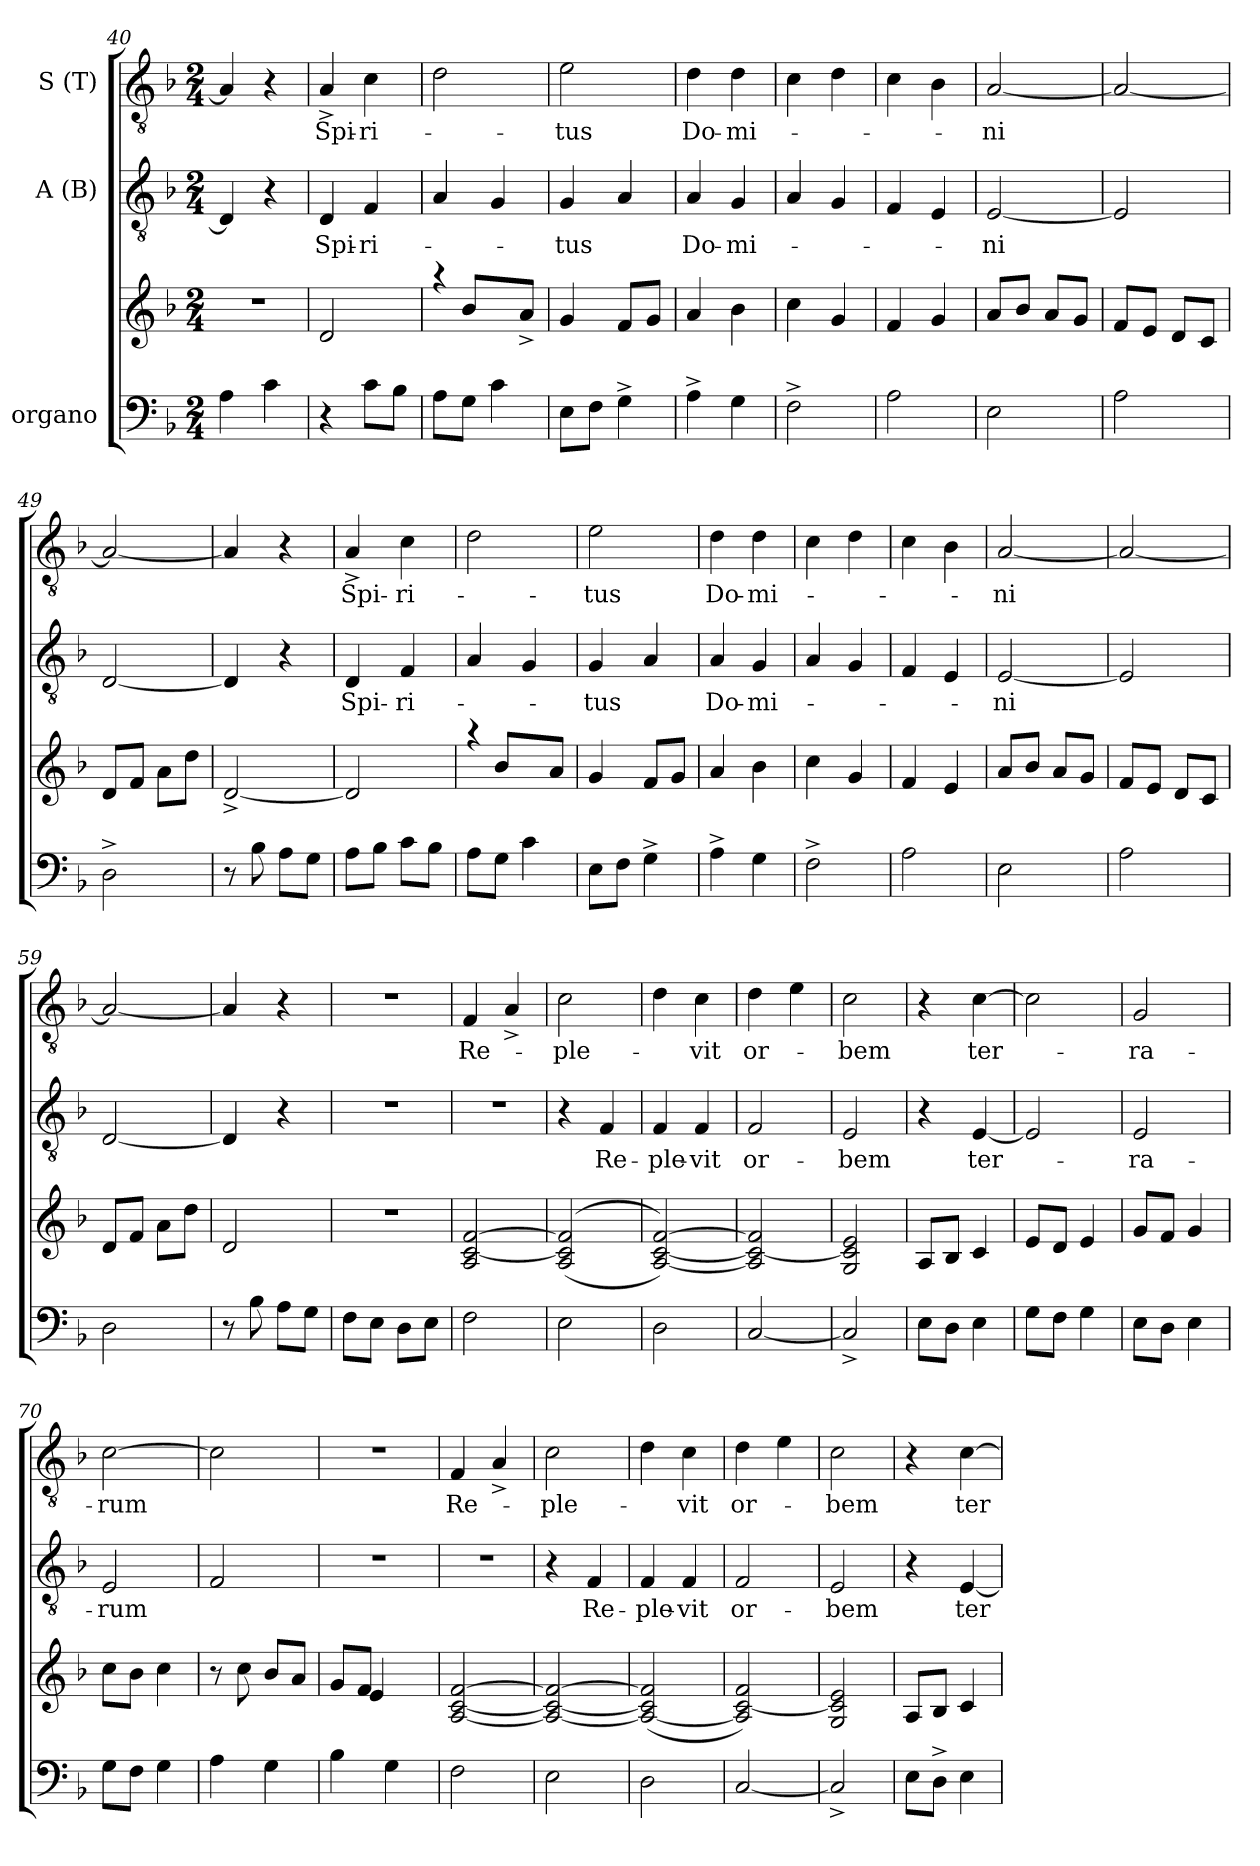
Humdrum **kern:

**kern	**kern	**kern	**text	**kern	**text
*part3	*part3	*part2	*part2	*part1	*part1
*staff4	*staff3	*staff2	*staff2	*staff1	*staff1
*I"organo	*	*I"A (B)	*	*I"S (T)	*
*clefF4	*clefG2	*clefGv2	*	*clefGv2	*
*k[b-]	*k[b-]	*k[b-]	*	*k[b-]	*
*F:	*F:	*F:	*	*F:	*
*M2/4	*M2/4	*M2/4	*	*M2/4	*
=40	=40	=40	=40	=40	=40
!	!LO:N:vis=1	!	!	!	!
4A\	2r	4D/]	.	4A/]	.
4c\	.	4r	.	4r	.
=41	=41	=41	=41	=41	=41
!	!	!	!LO:LY:b	!	!LO:LY:b
4r	2d/	4D/	Spi-	4A^</	Spi-
!	!	!	!LO:LY:b	!	!LO:LY:b
8c\L	.	4F/	-ri-	4c\	-ri-
8B-\J	.	.	.	.	.
!!LO:PB:g=z
=42	=42	=42	=42	=42	=42
*	*^	*	*	*	*
8A\L	4raa	8ryy	4A/	.	2d\	.
8G\J	.	8b-/L	.	.	.	.
4c\	4ryy	8ryy	4G/	.	.	.
.	.	8a^>/J	.	.	.	.
=43	=43	=43	=43	=43	=43	=43
!	!	!	!	!LO:LY:b	!	!LO:LY:b
*	*v	*v	*	*	*	*
8E\L	4g/	4G/	-tus	2e\	-tus
8F\J	.	.	.	.	.
4G^>\	8f/L	4A/	.	.	.
.	8g/J	.	.	.	.
=44	=44	=44	=44	=44	=44
!	!	!	!LO:LY:b	!	!LO:LY:b
4A^>\	4a/	4A/	Do-	4d\	Do-
!	!	!	!LO:LY:b	!	!LO:LY:b
4G\	4b-\	4G/	-mi-	4d\	-mi-
=45	=45	=45	=45	=45	=45
2F^>\	4cc\	4A/	.	4c\	.
.	4g/	4G/	.	4d\	.
=46	=46	=46	=46	=46	=46
2A\	4f/	4F/	.	4c\	.
.	4g/	4E/	.	4B-\	.
=47	=47	=47	=47	=47	=47
!	!	!	!LO:LY:b	!	!LO:LY:b
2E\	8a/L	[<2E/	-ni	[<2A/	-ni
.	8b-/J	.	.	.	.
.	8a/L	.	.	.	.
.	8g/J	.	.	.	.
=48	=48	=48	=48	=48	=48
2A\	8f/L	2E/]	.	2A/_	.
.	8e/J	.	.	.	.
.	8d/L	.	.	.	.
.	8c/J	.	.	.	.
=49	=49	=49	=49	=49	=49
2D^>\	8d/L	[<2D/	.	2A/_	.
.	8f/J	.	.	.	.
.	8a\L	.	.	.	.
.	8dd\J	.	.	.	.
=50	=50	=50	=50	=50	=50
8r	[<2d^</	4D/]	.	4A/]	.
8B-\	.	.	.	.	.
8A\L	.	4r	.	4r	.
8G\J	.	.	.	.	.
=51	=51	=51	=51	=51	=51
!	!	!	!LO:LY:b	!	!LO:LY:b
8A\L	2d/]	4D/	Spi-	4A^</	Spi-
8B-\J	.	.	.	.	.
!	!	!	!LO:LY:b	!	!LO:LY:b
8c\L	.	4F/	-ri-	4c\	-ri-
8B-\J	.	.	.	.	.
=52	=52	=52	=52	=52	=52
*	*^	*	*	*	*
8A\L	4raa	8ryy	4A/	.	2d\	.
8G\J	.	8b-/L	.	.	.	.
4c\	4ryy	8ryy	4G/	.	.	.
.	.	8a/J	.	.	.	.
!!LO:LB:g=z
=53	=53	=53	=53	=53	=53	=53
!	!	!	!	!LO:LY:b	!	!LO:LY:b
*	*v	*v	*	*	*	*
8E\L	4g/	4G/	-tus	2e\	-tus
8F\J	.	.	.	.	.
4G^>\	8f/L	4A/	.	.	.
.	8g/J	.	.	.	.
=54	=54	=54	=54	=54	=54
!	!	!	!LO:LY:b	!	!LO:LY:b
4A^>\	4a/	4A/	Do-	4d\	Do-
!	!	!	!LO:LY:b	!	!LO:LY:b
4G\	4b-\	4G/	-mi-	4d\	-mi-
=55	=55	=55	=55	=55	=55
2F^>\	4cc\	4A/	.	4c\	.
.	4g/	4G/	.	4d\	.
=56	=56	=56	=56	=56	=56
2A\	4f/	4F/	.	4c\	.
.	4e/	4E/	.	4B-\	.
=57	=57	=57	=57	=57	=57
!	!	!	!LO:LY:b	!	!LO:LY:b
2E\	8a/L	[<2E/	-ni	[<2A/	-ni
.	8b-/J	.	.	.	.
.	8a/L	.	.	.	.
.	8g/J	.	.	.	.
=58	=58	=58	=58	=58	=58
2A\	8f/L	2E/]	.	2A/_	.
.	8e/J	.	.	.	.
.	8d/L	.	.	.	.
.	8c/J	.	.	.	.
=59	=59	=59	=59	=59	=59
2D\	8d/L	[<2D/	.	2A/_	.
.	8f/J	.	.	.	.
.	8a\L	.	.	.	.
.	8dd\J	.	.	.	.
=60	=60	=60	=60	=60	=60
8r	2d/	4D/]	.	4A/]	.
8B-\	.	.	.	.	.
8A\L	.	4r	.	4r	.
8G\J	.	.	.	.	.
=61	=61	=61	=61	=61	=61
!	!LO:N:vis=1	!LO:N:vis=1	!	!LO:N:vis=1	!
8F\L	2r	2r	.	2r	.
8E\J	.	.	.	.	.
8D\L	.	.	.	.	.
8E\J	.	.	.	.	.
=62	=62	=62	=62	=62	=62
!	!	!LO:N:vis=1	!	!	!LO:LY:b
2F\	2A/ [<2c/ [>2f/	2r	.	4F/	Re-
.	.	.	.	4A^</	.
=63	=63	=63	=63	=63	=63
!	!	!	!	!	!LO:LY:b
2E\	(<(2A/ 2c/] 2f/]	4r	.	2c\	-ple-
!	!	!	!LO:LY:b	!	!
.	.	4F/	Re-	.	.
!!LO:LB:g=z
=64	=64	=64	=64	=64	=64
!	!	!	!LO:LY:b	!	!
2D\	[<2A/ [<2c/ [>2f/))	4F/	-ple-	4d\	.
!	!	!	!LO:LY:b	!	!LO:LY:b
.	.	4F/	-vit	4c\	-vit
=65	=65	=65	=65	=65	=65
!	!	!	!LO:LY:b	!	!LO:LY:b
[<2C/	2A/] 2c/_ 2f/]	2F/	or-	4d\	or-
.	.	.	.	4e\	.
=66	=66	=66	=66	=66	=66
!	!	!	!LO:LY:b	!	!LO:LY:b
2C^</]	2G/ 2c/] 2e/	2E/	-bem	2c\	-bem
=67	=67	=67	=67	=67	=67
8E\L	8A/L	4r	.	4r	.
8D\J	8B-/J	.	.	.	.
!	!	!	!LO:LY:b	!	!LO:LY:b
4E\	4c/	[<4E/	ter-	[>4c\	ter-
=68	=68	=68	=68	=68	=68
8G\L	8e/L	2E/]	.	2c\]	.
8F\J	8d/J	.	.	.	.
4G\	4e/	.	.	.	.
=69	=69	=69	=69	=69	=69
!	!	!	!LO:LY:b	!	!LO:LY:b
8E\L	8g/L	2E/	-ra-	2G/	-ra-
8D\J	8f/J	.	.	.	.
4E\	4g/	.	.	.	.
=70	=70	=70	=70	=70	=70
!	!	!	!LO:LY:b	!	!LO:LY:b
8G\L	8cc\L	2E/	-rum	[>2c\	-rum
8F\J	8b-\J	.	.	.	.
4G\	4cc\	.	.	.	.
=71	=71	=71	=71	=71	=71
4A\	8r	2F/	.	2c\]	.
.	8cc\	.	.	.	.
4G\	8b-/L	.	.	.	.
.	8a/J	.	.	.	.
=72	=72	=72	=72	=72	=72
*	*^	*	*	*	*
!	!	!	!LO:N:vis=1	!	!LO:N:vis=1	!
4B-\	8g/L	8ryy	2r	.	2r	.
.	8f/J	4e/	.	.	.	.
4G\	8ryy	.	.	.	.	.
.	8ryy	8ryy	.	.	.	.
=73	=73	=73	=73	=73	=73	=73
!	!	!	!LO:N:vis=1	!	!	!LO:LY:b
*	*v	*v	*	*	*	*
2F\	[<2A/ [<2c/ [>2f/	2r	.	4F/	Re-
.	.	.	.	4A^</	.
=74	=74	=74	=74	=74	=74
!	!	!	!	!	!LO:LY:b
2E\	2A/_ 2c/_ 2f/_	4r	.	2c\	-ple-
!	!	!	!LO:LY:b	!	!
.	.	4F/	Re-	.	.
=75	=75	=75	=75	=75	=75
!	!	!	!LO:LY:b	!	!
2D\	(2A/_ 2c/] 2f/]	4F/	-ple-	4d\	.
!	!	!	!LO:LY:b	!	!LO:LY:b
.	.	4F/	-vit	4c\	-vit
!!LO:PB:g=z
=76	=76	=76	=76	=76	=76
!	!	!	!LO:LY:b	!	!LO:LY:b
[<2C/	2A/] [<2c/ 2f/)	2F/	or-	4d\	or-
.	.	.	.	4e\	.
=77	=77	=77	=77	=77	=77
!	!	!	!LO:LY:b	!	!LO:LY:b
2C^</]	2G/ 2c/] 2e/	2E/	-bem	2c\	-bem
=78	=78	=78	=78	=78	=78
8E\L	8A/L	4r	.	4r	.
8D^>\J	8B-/J	.	.	.	.
!	!	!	!LO:LY:b	!	!LO:LY:b
4E\	4c/	[<4E/	ter-	[>4c\	ter-
=	=	=	=	=	=
*-	*-	*-	*-	*-	*-
